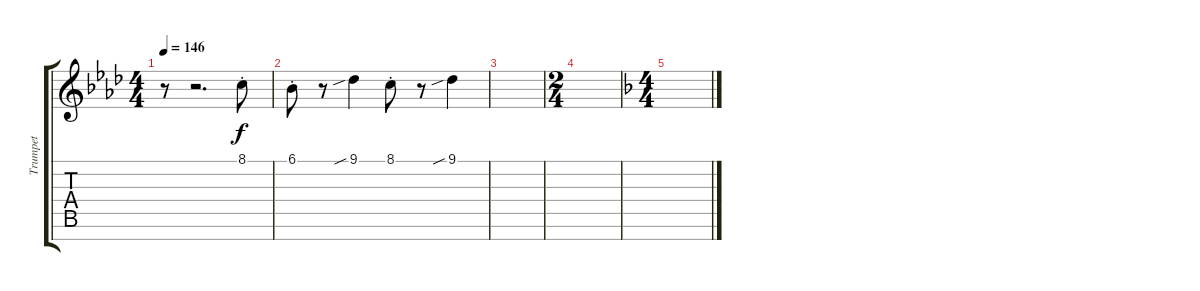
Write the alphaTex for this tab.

\track ("Trumpet" "Trumpet") {instrument trumpet}
\staff {score tabs}
\tuning (E4 B3 G3 D3 A2 E2 B1) {hide}
\ts (4 4)
\tempo 146
\clef g2
\ks fminor
r.8{dy f} r.2{d} 8.1{st}.8 |
6.1{st}.8 r.8 9.1{sib}.4 8.1{st}.8 r.8 9.1{sib}.4 |
|
\ts (2 4)
|
\ts (4 4)
\ks dminor
